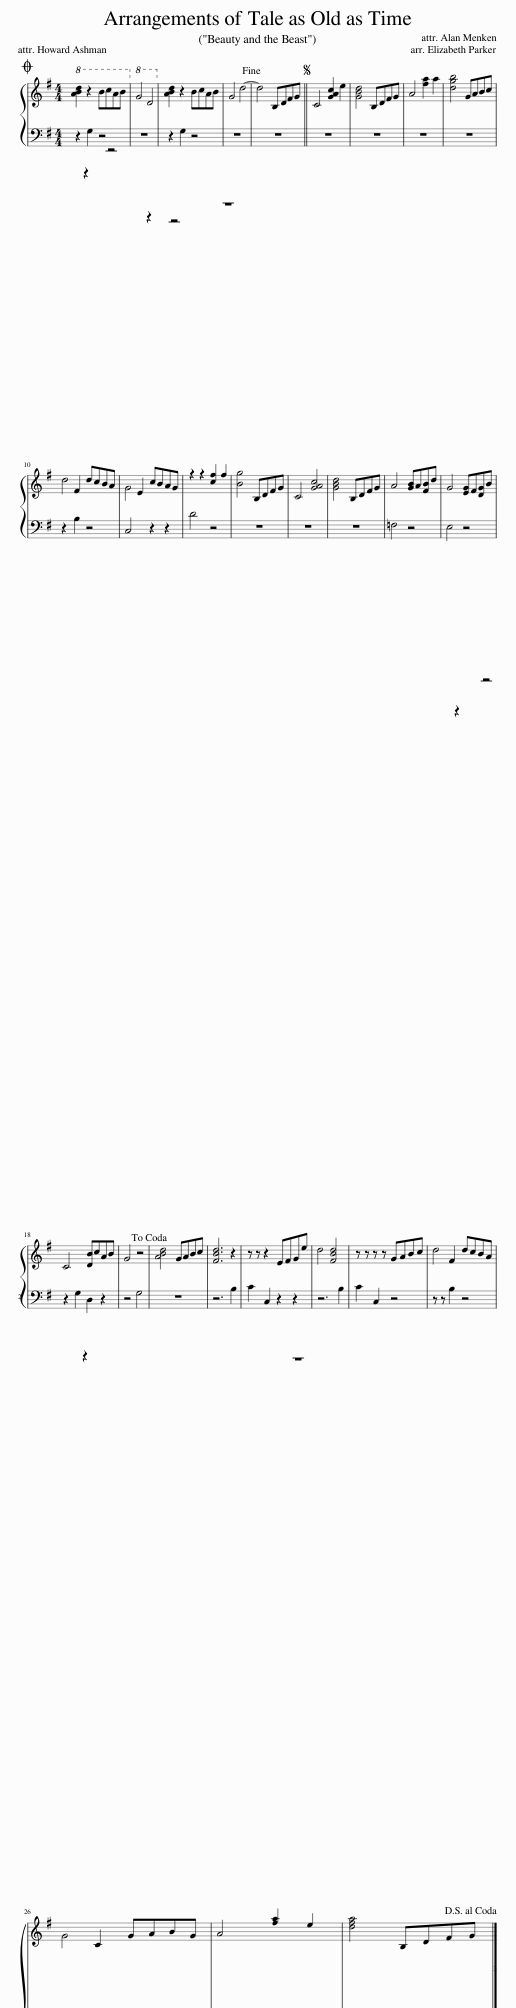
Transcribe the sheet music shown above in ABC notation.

X:1
%%score { ( 1 3 ) | 2 }
L:1/8
M:4/4
I:linebreak $
K:G
V:1 treble
V:3 treble
V:2 bass
V:1
O!8va(! [abd']2 z2 bc'ab!8va)! |!8va(! g4 d4!8va)! | [ABd]2 z2 BcAB | G4 d4- | d4 B,DFG!fine! || %5
S C4 [GAc]2 e2 | [GBd]4 B,DFG | A4 [fa]2 a2 | [dgb]4 GABc |$ z2 F2 dcBA | %10
 z2 E2 cBAG | z2 z2 [cf]2 f2 | [Bg]4 B,DFG | C4 [GAc]4 | [GBd]4 B,DFG | %15
 A4 [GB]A[FB]d | G4 [EG]F[DG]B |$ C4 [DB]cAB | G4 z4!dacoda! | [ABd]4 GABc | %20
 [FBd]6 z2 | z z z2 EFGe | d4 [FBd]4 | z z z z GABc | z2 F2 dcBA |$ %25
 z2 C2 GABG | A4 [fa]2 e2 | [dfa]4 B,DFG!D.S.! |] %28
V:2
 z2 G,2 z4 | z8 | z2 G,2 z4 | z8 | z8 || %5
 z8 | z8 | z8 | z8 |$ z2 B,2 z4 | %10
 C,4 z2 z2 | D4 z4 | z8 | z8 | z8 | %15
 =F,4 z4 | E,4 z4 |$ z2 G,2 D,2 z2 | z4 G,4 | z8 | %20
 z6 B,2 | C2 C,2 z2 z2 | z6 B,2 | C2 C,2 z4 | z z B,2 z4 |$ %25
 z8 | z8 | z8 |] %28
V:3
!8va(! x8!8va)! |!8va(! x8!8va)! | x8 | x8 | x8 || %5
 x8 | x8 | x8 | x8 |$ d4 z4 | %10
 G4 z4 | z8 | x8 | x8 | x8 | %15
 x8 | x8 |$ x8 | x8 | x8 | %20
 x8 | x8 | x8 | x8 | d4 z4 |$ %25
 G4 z4 | z8 | x8 |] %28
